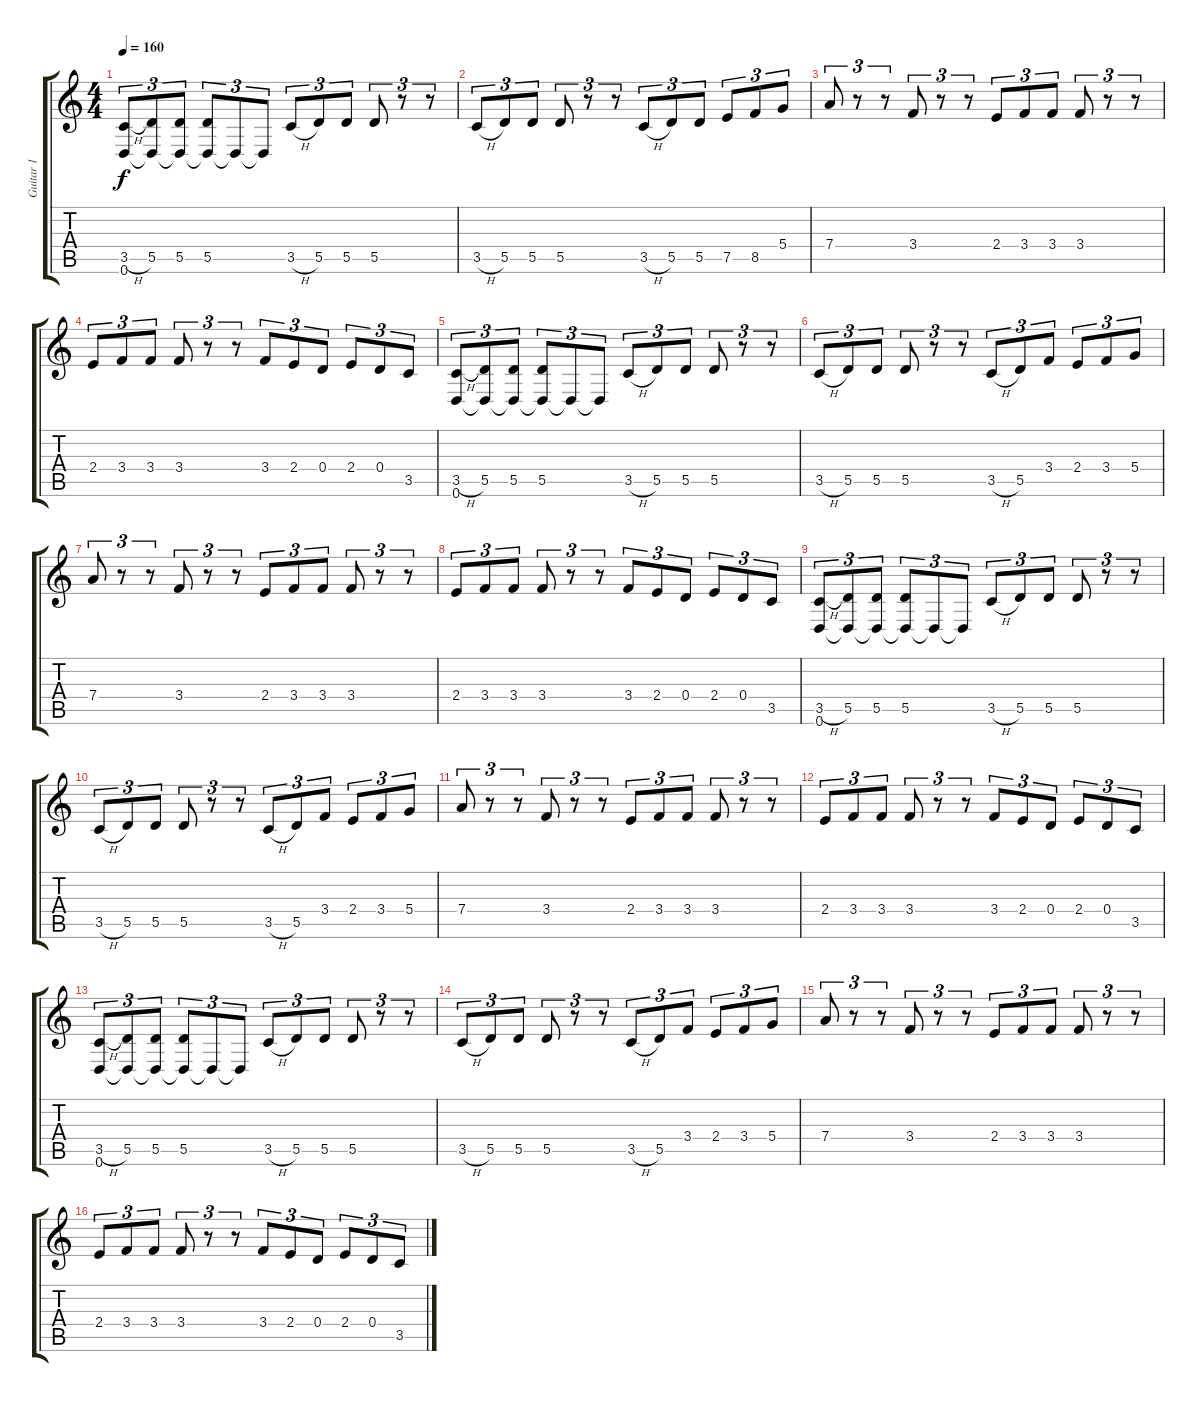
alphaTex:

\track ("Guitar 1" "Guitar 1") {instrument acousticguitarsteel}
\staff {score tabs}
\tuning (E4 B3 G3 D3 A2 D2) {hide}
\ts (4 4)
\tempo 160
\clef g2
\ks c
(3.5{h} 0.6).8{tu (3 2) dy f} (5.5 0.6{t}).8{tu (3 2)} (5.5 0.6{t}).8{tu (3 2)} (5.5 0.6{t}).8{tu (3 2)} 0.6{t}.8{tu (3 2)} 0.6{t}.8{tu (3 2)} 3.5{h}.8{tu (3 2)} 5.5.8{tu (3 2)} 5.5.8{tu (3 2)} 5.5.8{tu (3 2)} r.8{tu (3 2)} r.8{tu (3 2)} |
3.5{h}.8{tu (3 2)} 5.5.8{tu (3 2)} 5.5.8{tu (3 2)} 5.5.8{tu (3 2)} r.8{tu (3 2)} r.8{tu (3 2)} 3.5{h}.8{tu (3 2)} 5.5.8{tu (3 2)} 5.5.8{tu (3 2)} 7.5.8{tu (3 2)} 8.5.8{tu (3 2)} 5.4.8{tu (3 2)} |
7.4.8{tu (3 2)} r.8{tu (3 2)} r.8{tu (3 2)} 3.4.8{tu (3 2)} r.8{tu (3 2)} r.8{tu (3 2)} 2.4.8{tu (3 2)} 3.4.8{tu (3 2)} 3.4.8{tu (3 2)} 3.4.8{tu (3 2)} r.8{tu (3 2)} r.8{tu (3 2)} |
2.4.8{tu (3 2)} 3.4.8{tu (3 2)} 3.4.8{tu (3 2)} 3.4.8{tu (3 2)} r.8{tu (3 2)} r.8{tu (3 2)} 3.4.8{tu (3 2)} 2.4.8{tu (3 2)} 0.4.8{tu (3 2)} 2.4.8{tu (3 2)} 0.4.8{tu (3 2)} 3.5.8{tu (3 2)} |
(3.5{h} 0.6).8{tu (3 2)} (5.5 0.6{t}).8{tu (3 2)} (5.5 0.6{t}).8{tu (3 2)} (5.5 0.6{t}).8{tu (3 2)} 0.6{t}.8{tu (3 2)} 0.6{t}.8{tu (3 2)} 3.5{h}.8{tu (3 2)} 5.5.8{tu (3 2)} 5.5.8{tu (3 2)} 5.5.8{tu (3 2)} r.8{tu (3 2)} r.8{tu (3 2)} |
3.5{h}.8{tu (3 2)} 5.5.8{tu (3 2)} 5.5.8{tu (3 2)} 5.5.8{tu (3 2)} r.8{tu (3 2)} r.8{tu (3 2)} 3.5{h}.8{tu (3 2)} 5.5.8{tu (3 2)} 3.4.8{tu (3 2)} 2.4.8{tu (3 2)} 3.4.8{tu (3 2)} 5.4.8{tu (3 2)} |
7.4.8{tu (3 2)} r.8{tu (3 2)} r.8{tu (3 2)} 3.4.8{tu (3 2)} r.8{tu (3 2)} r.8{tu (3 2)} 2.4.8{tu (3 2)} 3.4.8{tu (3 2)} 3.4.8{tu (3 2)} 3.4.8{tu (3 2)} r.8{tu (3 2)} r.8{tu (3 2)} |
2.4.8{tu (3 2)} 3.4.8{tu (3 2)} 3.4.8{tu (3 2)} 3.4.8{tu (3 2)} r.8{tu (3 2)} r.8{tu (3 2)} 3.4.8{tu (3 2)} 2.4.8{tu (3 2)} 0.4.8{tu (3 2)} 2.4.8{tu (3 2)} 0.4.8{tu (3 2)} 3.5.8{tu (3 2)} |
(3.5{h} 0.6).8{tu (3 2)} (5.5 0.6{t}).8{tu (3 2)} (5.5 0.6{t}).8{tu (3 2)} (5.5 0.6{t}).8{tu (3 2)} 0.6{t}.8{tu (3 2)} 0.6{t}.8{tu (3 2)} 3.5{h}.8{tu (3 2)} 5.5.8{tu (3 2)} 5.5.8{tu (3 2)} 5.5.8{tu (3 2)} r.8{tu (3 2)} r.8{tu (3 2)} |
3.5{h}.8{tu (3 2)} 5.5.8{tu (3 2)} 5.5.8{tu (3 2)} 5.5.8{tu (3 2)} r.8{tu (3 2)} r.8{tu (3 2)} 3.5{h}.8{tu (3 2)} 5.5.8{tu (3 2)} 3.4.8{tu (3 2)} 2.4.8{tu (3 2)} 3.4.8{tu (3 2)} 5.4.8{tu (3 2)} |
7.4.8{tu (3 2)} r.8{tu (3 2)} r.8{tu (3 2)} 3.4.8{tu (3 2)} r.8{tu (3 2)} r.8{tu (3 2)} 2.4.8{tu (3 2)} 3.4.8{tu (3 2)} 3.4.8{tu (3 2)} 3.4.8{tu (3 2)} r.8{tu (3 2)} r.8{tu (3 2)} |
2.4.8{tu (3 2)} 3.4.8{tu (3 2)} 3.4.8{tu (3 2)} 3.4.8{tu (3 2)} r.8{tu (3 2)} r.8{tu (3 2)} 3.4.8{tu (3 2)} 2.4.8{tu (3 2)} 0.4.8{tu (3 2)} 2.4.8{tu (3 2)} 0.4.8{tu (3 2)} 3.5.8{tu (3 2)} |
(3.5{h} 0.6).8{tu (3 2)} (5.5 0.6{t}).8{tu (3 2)} (5.5 0.6{t}).8{tu (3 2)} (5.5 0.6{t}).8{tu (3 2)} 0.6{t}.8{tu (3 2)} 0.6{t}.8{tu (3 2)} 3.5{h}.8{tu (3 2)} 5.5.8{tu (3 2)} 5.5.8{tu (3 2)} 5.5.8{tu (3 2)} r.8{tu (3 2)} r.8{tu (3 2)} |
3.5{h}.8{tu (3 2)} 5.5.8{tu (3 2)} 5.5.8{tu (3 2)} 5.5.8{tu (3 2)} r.8{tu (3 2)} r.8{tu (3 2)} 3.5{h}.8{tu (3 2)} 5.5.8{tu (3 2)} 3.4.8{tu (3 2)} 2.4.8{tu (3 2)} 3.4.8{tu (3 2)} 5.4.8{tu (3 2)} |
7.4.8{tu (3 2)} r.8{tu (3 2)} r.8{tu (3 2)} 3.4.8{tu (3 2)} r.8{tu (3 2)} r.8{tu (3 2)} 2.4.8{tu (3 2)} 3.4.8{tu (3 2)} 3.4.8{tu (3 2)} 3.4.8{tu (3 2)} r.8{tu (3 2)} r.8{tu (3 2)} |
2.4.8{tu (3 2)} 3.4.8{tu (3 2)} 3.4.8{tu (3 2)} 3.4.8{tu (3 2)} r.8{tu (3 2)} r.8{tu (3 2)} 3.4.8{tu (3 2)} 2.4.8{tu (3 2)} 0.4.8{tu (3 2)} 2.4.8{tu (3 2)} 0.4.8{tu (3 2)} 3.5.8{tu (3 2)}
